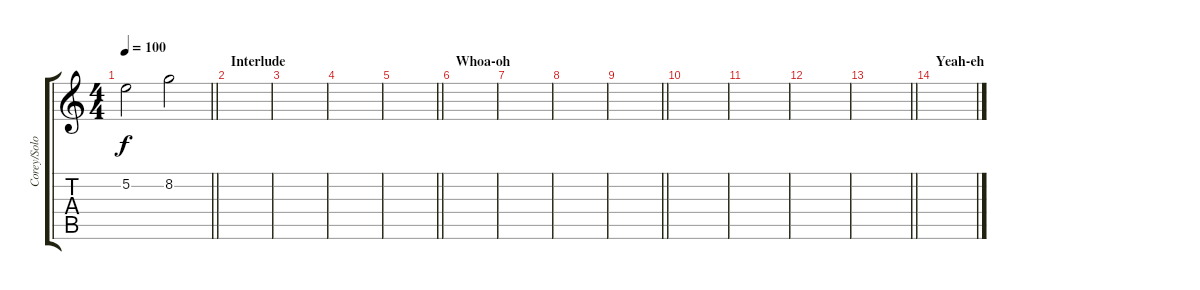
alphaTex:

\track ("Corey/Solo" "Corey/Solo") {instrument distortionguitar}
\staff {score tabs}
\tuning (E4 B3 G3 D3 A2 E2) {hide}
\ts (4 4)
\tempo 100
\clef g2
\barLineRight lightlight
\ks c
5.2{t}.2{dy f} 8.2.2 |
\section ("" "Interlude")
|
|
|
\barLineRight lightlight
|
\section ("" "Whoa-oh")
|
|
|
\barLineRight lightlight
|
|
|
|
\barLineRight lightlight
|
\section ("" "Yeah-eh")
